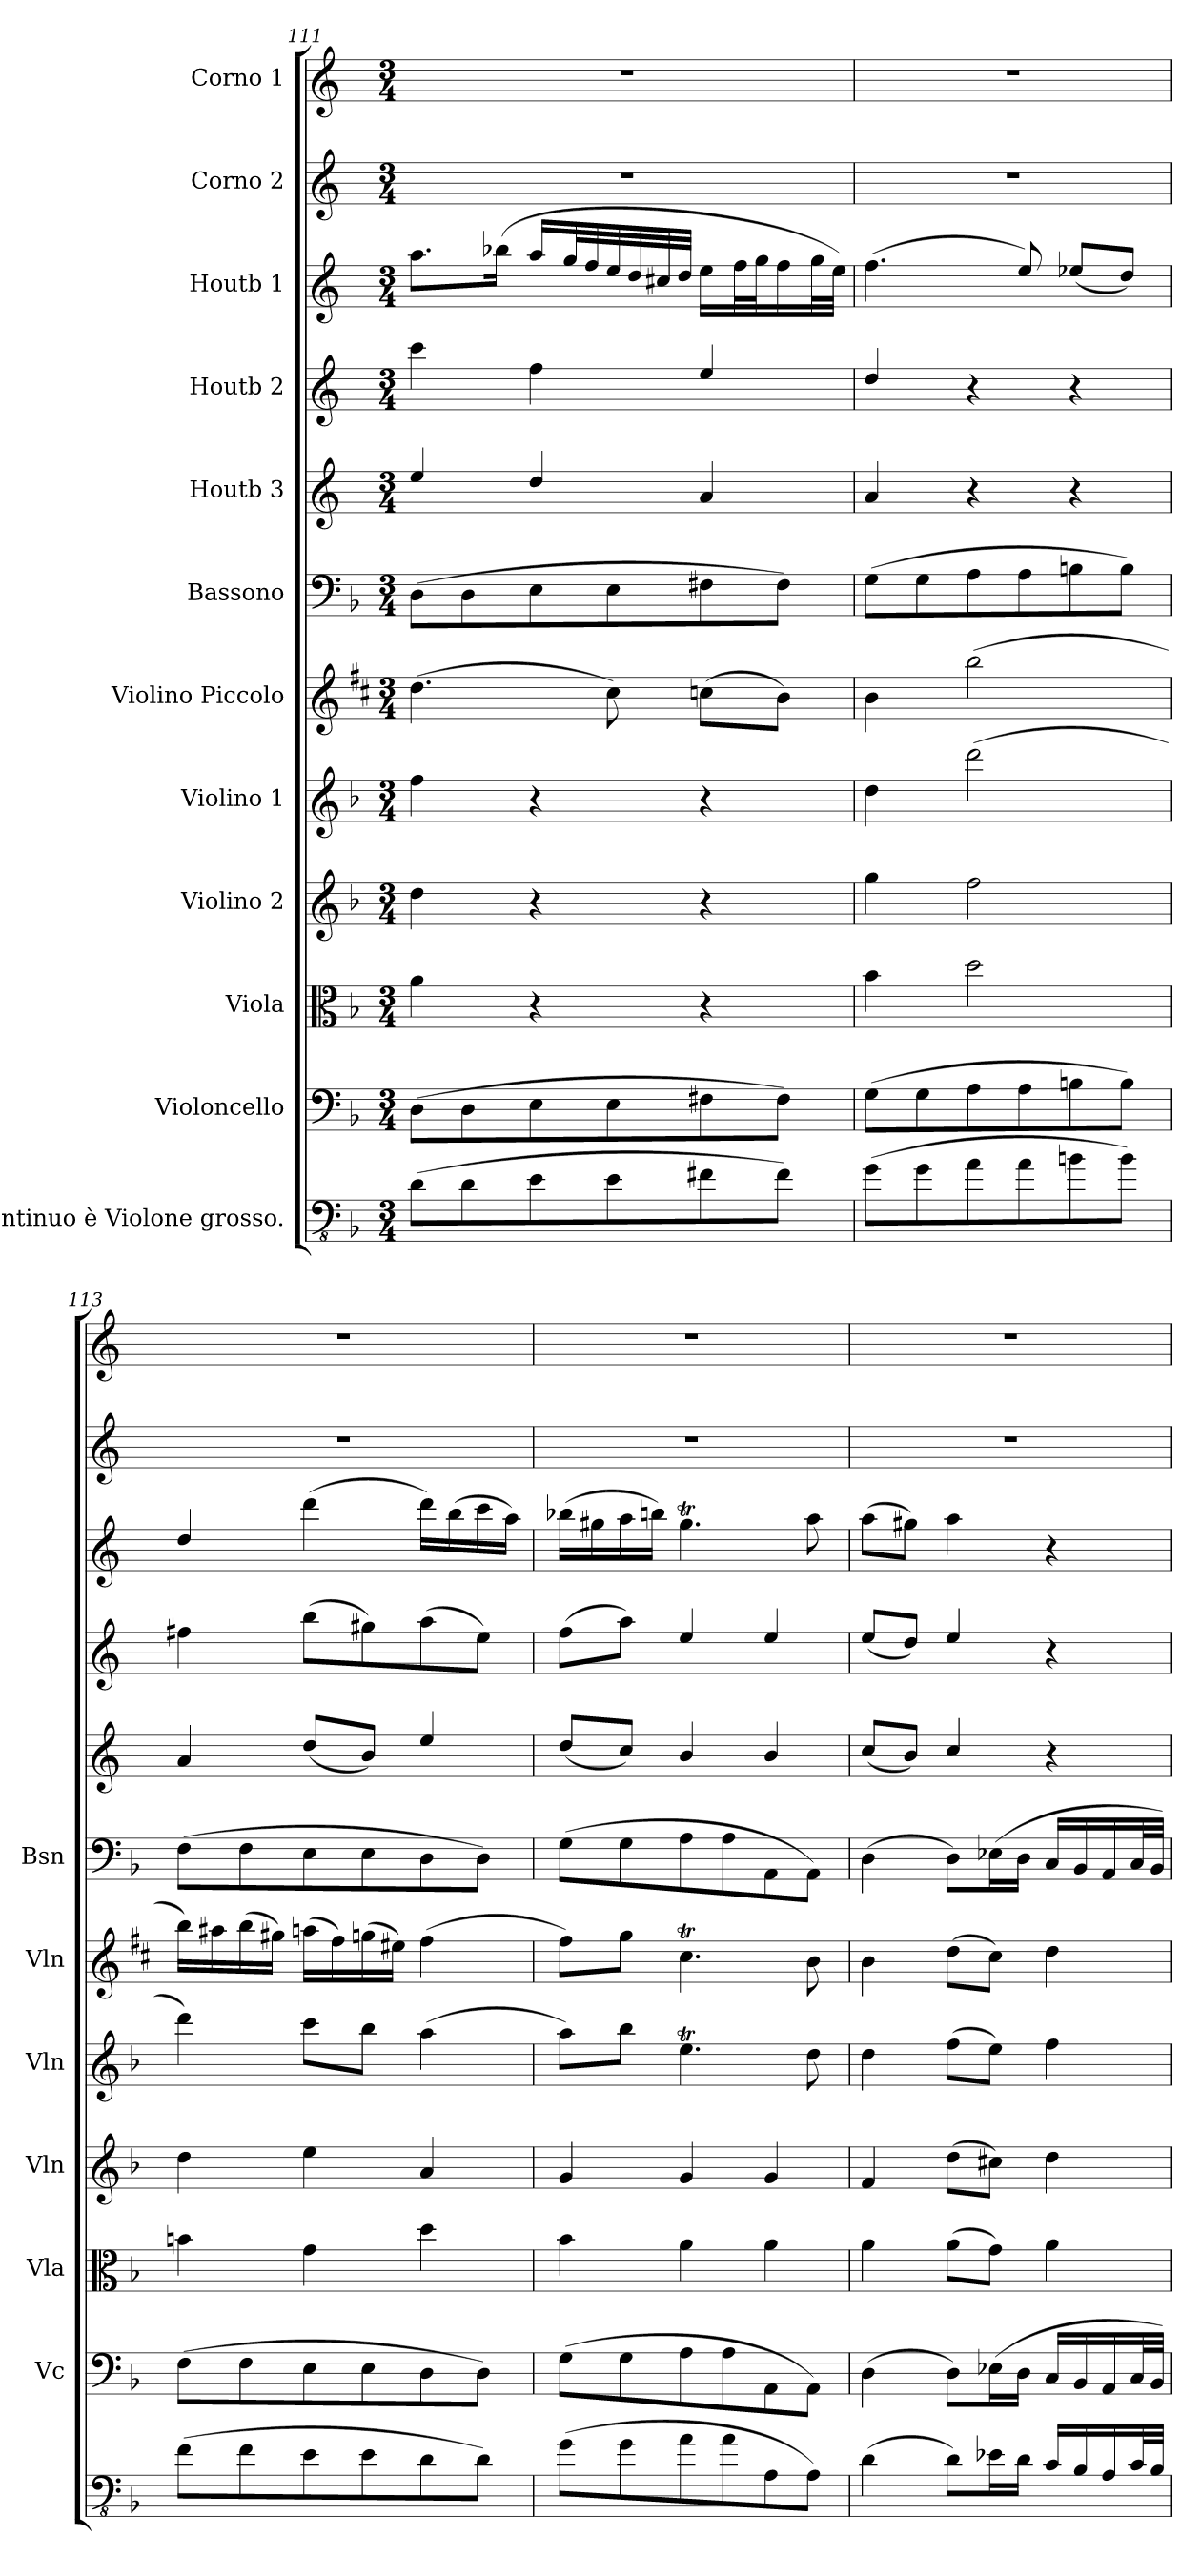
**kern	**kern	**kern	**kern	**kern	**kern	**dynam	**kern	**kern	**kern	**kern	**dynam	**kern	**kern
*part12	*part11	*part10	*part9	*part8	*part7	*part7	*part6	*part5	*part4	*part3	*part3	*part2	*part1
*staff12	*staff11	*staff10	*staff9	*staff8	*staff7	*staff7	*staff6	*staff5	*staff4	*staff3	*staff3	*staff2	*staff1
*I"Continuo è Violone grosso.	*I"Violoncello	*I"Viola	*I"Violino 2	*I"Violino 1	*I"Violino Piccolo	*	*I"Bassono	*I"Houtb 3	*I"Houtb 2	*I"Houtb 1	*	*I"Corno 2	*I"Corno 1
*	*I'Vc	*I'Vla	*I'Vln	*I'Vln	*I'Vln	*	*I'Bsn	*	*	*	*	*	*
*clefFv4	*clefF4	*clefC3	*clefG2	*clefG2	*clefG2	*	*clefF4	*clefG2	*clefG2	*clefG2	*	*clefG2	*clefG2
*ITrd7c12	*	*	*	*	*ITrd-2c-3	*	*	*ITrd4c7	*ITrd4c7	*ITrd4c7	*	*ITrd4c7	*ITrd4c7
*k[b-]	*k[b-]	*k[b-]	*k[b-]	*k[b-]	*k[b-]	*	*k[b-]	*k[b-]	*k[b-]	*k[b-]	*	*k[b-]	*k[b-]
*M3/4	*M3/4	*M3/4	*M3/4	*M3/4	*M3/4	*	*M3/4	*M3/4	*M3/4	*M3/4	*	*M3/4	*M3/4
=111	=111	=111	=111	=111	=111	=111	=111	=111	=111	=111	=111	=111	=111
(8DD\L	(8D\L	4a\	4dd\	4ff\	(4.ff\	.	(8D\L	4a/	4ff\	8.dd\L	.	2.r	2.r
8DD\	8D\	.	.	.	.	.	8D\	.	.	.	.	.	.
.	.	.	.	.	.	.	.	.	.	(16ee-X\Jk	.	.	.
8EE\	8E\	4r	4r	4r	.	.	8E\	4g/	4b-\	16dd/LL	.	.	.
.	.	.	.	.	.	.	.	.	.	32cc/L	.	.	.
.	.	.	.	.	.	.	.	.	.	32b-/	.	.	.
8EE\	8E\	.	.	.	8ee\)	.	8E\	.	.	32a/	.	.	.
.	.	.	.	.	.	.	.	.	.	32g/	.	.	.
.	.	.	.	.	.	.	.	.	.	32f#X/	.	.	.
.	.	.	.	.	.	.	.	.	.	32g/JJJ	.	.	.
8FF#X\	8F#X\	4r	4r	4r	(8ee-X\L	.	8F#X\	4d/	4a/	16a\LL	.	.	.
.	.	.	.	.	.	.	.	.	.	32b-\L	.	.	.
.	.	.	.	.	.	.	.	.	.	32cc\J	.	.	.
8FF#\J)	8F#\J)	.	.	.	8dd\J)	.	8F#\J)	.	.	16b-\	.	.	.
.	.	.	.	.	.	.	.	.	.	32cc\L	.	.	.
.	.	.	.	.	.	.	.	.	.	32a\JJJ)	.	.	.
=112	=112	=112	=112	=112	=112	=112	=112	=112	=112	=112	=112	=112	=112
(8GG\L	(8G\L	4b-\	4gg\	4dd\	4dd\	.	(8G\L	4d/	4g/	(4.b-\	.	2.r	2.r
8GG\	8G\	.	.	.	.	.	8G\	.	.	.	.	.	.
8AA\	8A\	2dd\	2ff\	(2ddd\	(2ddd\	.	8A\	4r	4r	.	.	.	.
8AA\	8A\	.	.	.	.	.	8A\	.	.	8a/)	.	.	.
8BBn\	8Bn\	.	.	.	.	.	8Bn\	4r	4r	(8a-X/L	.	.	.
8BB\J)	8B\J)	.	.	.	.	.	8B\J)	.	.	8g/J)	.	.	.
=113	=113	=113	=113	=113	=113	=113	=113	=113	=113	=113	=113	=113	=113
(8FF\L	(8F\L	4bn\	4dd\	4ddd\)	16ddd\LL)	.	(8F\L	4d/	4bn\	4g/	.	2.r	2.r
.	.	.	.	.	16ccc#X\	.	.	.	.	.	.	.	.
8FF\	8F\	.	.	.	(16ddd\	.	8F\	.	.	.	.	.	.
.	.	.	.	.	16bbn\JJ)	.	.	.	.	.	.	.	.
8EE\	8E\	4g\	4ee\	8ccc\L	(16cccn\LL	.	8E\	(8g/L	(8ee\L	(4gg\	.	.	.
.	.	.	.	.	16aa\)	.	.	.	.	.	.	.	.
8EE\	8E\	.	.	8bb-\J	(16bb-X\	.	8E\	8e/J)	8cc#X\)	.	.	.	.
.	.	.	.	.	16gg#X\JJ)	.	.	.	.	.	.	.	.
8DD\	8D\	4dd\	4a/	(4aa\	(4aa\	.	8D\	4a/	(8dd\	16gg\LL)	.	.	.
.	.	.	.	.	.	.	.	.	.	(16ee\	.	.	.
8DD\J)	8D\J)	.	.	.	.	.	8D\J)	.	8a\J)	16ff\	.	.	.
.	.	.	.	.	.	.	.	.	.	16dd\JJ)	.	.	.
=114	=114	=114	=114	=114	=114	=114	=114	=114	=114	=114	=114	=114	=114
(8GG\L	(8G\L	4b-\	4g/	8aa\L)	8aa\L)	.	(8G\L	(8g/L	(8b-\L	(16ee-X\LL	.	2.r	2.r
.	.	.	.	.	.	.	.	.	.	16cc#X\	.	.	.
8GG\	8G\	.	.	8bb-\J	8bb-\J	.	8G\	8f/J)	8dd\J)	16dd\	.	.	.
.	.	.	.	.	.	.	.	.	.	16een\JJ)	.	.	.
8AA\	8A\	4a\	4g/	4.eet\	4.eet\	.	8A\	4e/	4a/	4.cc#t\	.	.	.
8AA\	8A\	.	.	.	.	.	8A\	.	.	.	.	.	.
8AAA/	8AA/	4a\	4g/	.	.	.	8AA/	4e/	4a/	.	.	.	.
8AAA/J)	8AA/J)	.	.	8dd\	8dd\	.	8AA/J)	.	.	8dd\	.	.	.
=115	=115	=115	=115	=115	=115	=115	=115	=115	=115	=115	=115	=115	=115
!	!	!	!	!	!	!	!	!	!	!	!LO:DY:a	!	!
(4DD\	(4D\	4a\	4f/	4dd\	4dd\	.	(4D\	(8f/L	(8a/L	(8dd\L	other-dynamics	2.r	2.r
.	.	.	.	.	.	.	.	8e/J)	8g/J)	8cc#X\J)	.	.	.
!	!	!	!	!	!	!LO:DY:a	!	!	!	!	!	!	!
8DD\L)	8D\L)	(8a\L	(8dd\L	(8ff\L	(8ff\L	other-dynamics	8D\L)	4f/	4a/	4dd\	.	.	.
16EE-X\L	(16E-X\L	8g\J)	8cc#X\J)	8ee\J)	8ee\J)	.	(16E-X\L	.	.	.	.	.	.
16DD\JJ	16D\JJ	.	.	.	.	.	16D\JJ	.	.	.	.	.	.
16CC/LL	16C/LL	4a\	4dd\	4ff\	4ff\	.	16C/LL	4r	4r	4r	.	.	.
16BBB-/	16BB-/	.	.	.	.	.	16BB-/	.	.	.	.	.	.
16AAA/	16AA/	.	.	.	.	.	16AA/	.	.	.	.	.	.
32CC/L	32C/L	.	.	.	.	.	32C/L	.	.	.	.	.	.
32BBB-/JJJ	32BB-/JJJ)	.	.	.	.	.	32BB-/JJJ)	.	.	.	.	.	.
=	=	=	=	=	=	=	=	=	=	=	=	=	=
*-	*-	*-	*-	*-	*-	*-	*-	*-	*-	*-	*-	*-	*-
